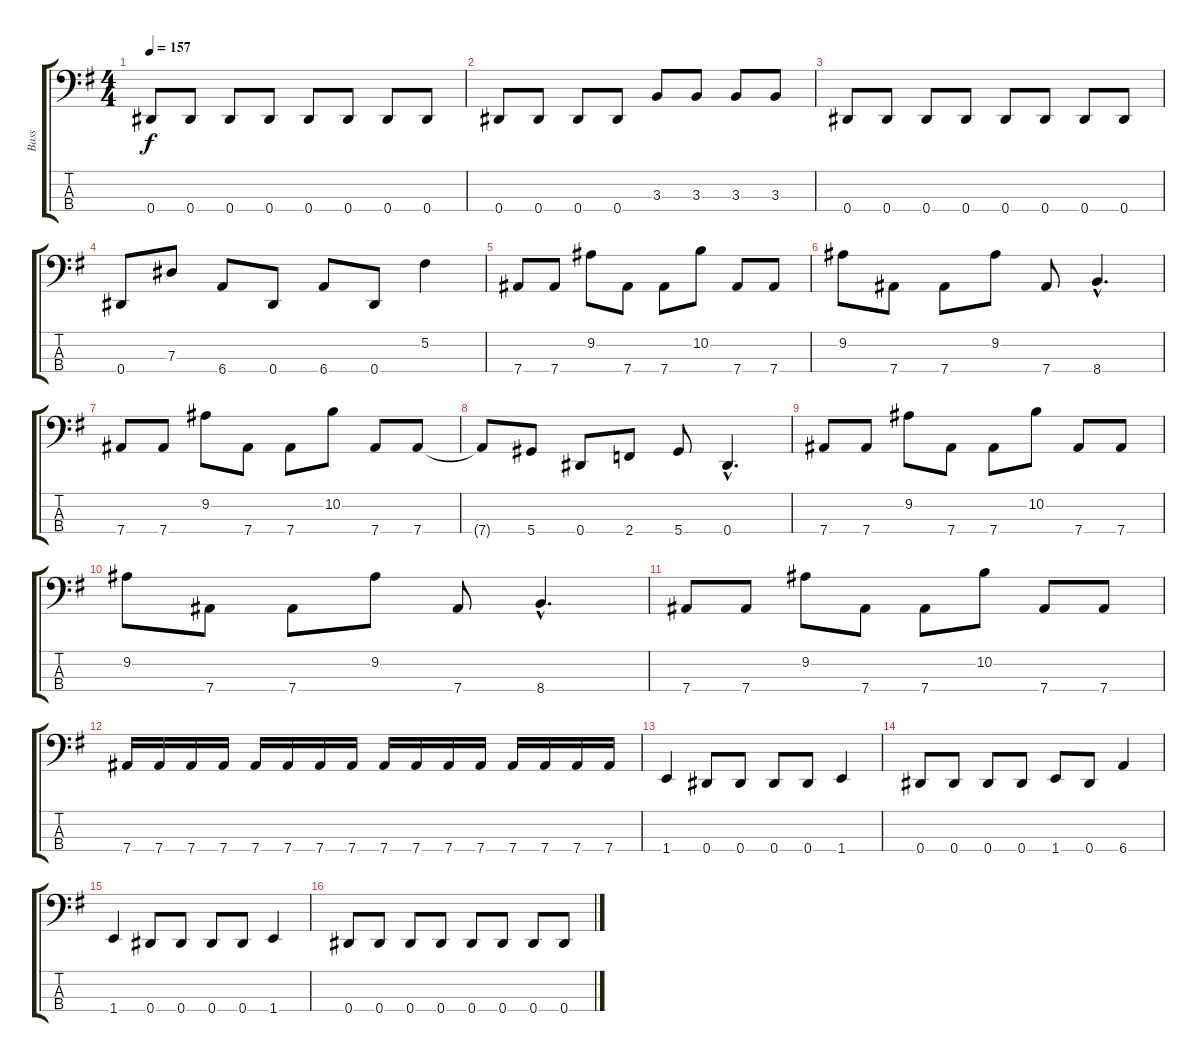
\track ("Bass" "Bass") {instrument electricbasspick}
\staff {score tabs}
\tuning (Gb2 Db2 Ab1 Eb1) {hide}
\ts (4 4)
\tempo 157
\clef f4
\ks eminor
0.4.8{dy f} 0.4.8 0.4.8 0.4.8 0.4.8 0.4.8 0.4.8 0.4.8 |
0.4.8 0.4.8 0.4.8 0.4.8 3.3.8 3.3.8 3.3.8 3.3.8 |
0.4.8 0.4.8 0.4.8 0.4.8 0.4.8 0.4.8 0.4.8 0.4.8 |
0.4.8 7.3.8 6.4.8 0.4.8 6.4.8 0.4.8 5.2.4 |
7.4.8 7.4.8 9.2.8 7.4.8 7.4.8 10.2.8 7.4.8 7.4.8 |
9.2.8 7.4.8 7.4.8 9.2.8 7.4.8 8.4{hac}.4{d} |
7.4.8 7.4.8 9.2.8 7.4.8 7.4.8 10.2.8 7.4.8 7.4.8 |
7.4{t}.8 5.4.8 0.4.8 2.4.8 5.4.8 0.4{hac}.4{d} |
7.4.8 7.4.8 9.2.8 7.4.8 7.4.8 10.2.8 7.4.8 7.4.8 |
9.2.8 7.4.8 7.4.8 9.2.8 7.4.8 8.4{hac}.4{d} |
7.4.8 7.4.8 9.2.8 7.4.8 7.4.8 10.2.8 7.4.8 7.4.8 |
7.4.16 7.4.16 7.4.16 7.4.16 7.4.16 7.4.16 7.4.16 7.4.16 7.4.16 7.4.16 7.4.16 7.4.16 7.4.16 7.4.16 7.4.16 7.4.16 |
1.4.4 0.4.8 0.4.8 0.4.8 0.4.8 1.4.4 |
0.4.8 0.4.8 0.4.8 0.4.8 1.4.8 0.4.8 6.4.4 |
1.4.4 0.4.8 0.4.8 0.4.8 0.4.8 1.4.4 |
0.4.8 0.4.8 0.4.8 0.4.8 0.4.8 0.4.8 0.4.8 0.4.8
